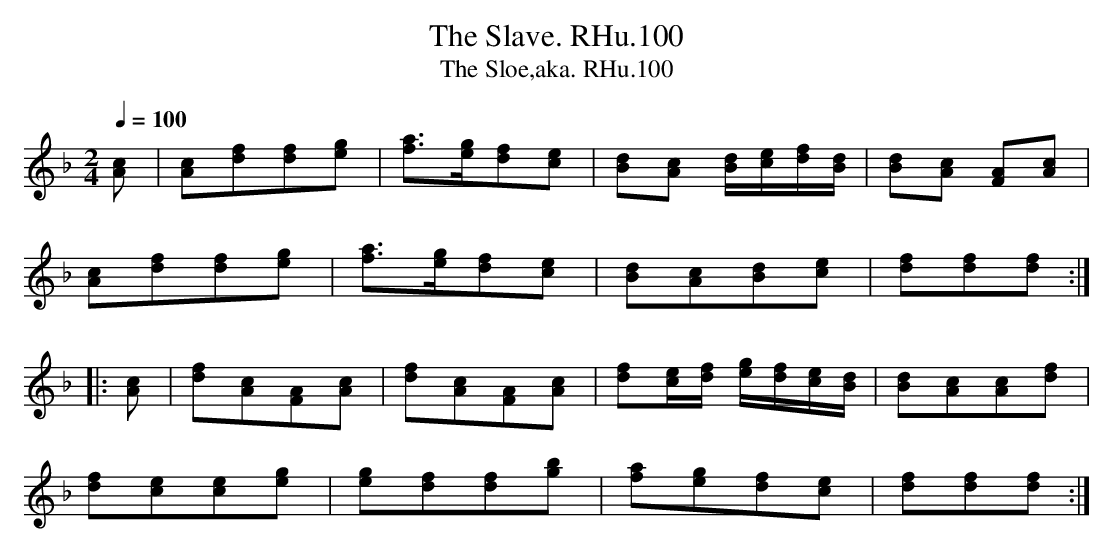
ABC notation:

X:1
T:Slave. RHu.100, The
T:Sloe,aka. RHu.100, The
M:2/4
L:1/8
Q:1/4=100
K:F
[cA]|[cA][fd][fd][ge]|[a3/2f3/2][g/e/][fd][ec]|\
[dB][cA] [d/B/][e/c/][f/d/][d/B/]|[dB][cA] [AF][cA]|
[cA][fd][fd][ge]|[a3/2f3/2][g/e/][fd][ec]|\
[dB][cA][dB][ec]|[fd][fd][fd]:|
|:[cA]|[df][cA][AF][cA]|[df][cA][AF][cA]|\
[df][e/c/][d/f/] [g/e/][f/d/][e/c/][d/B/]|[dB][cA][cA][fd]|
[fd][ec][ec][ge]|[ge][fd][fd][bg]|[af][ge][fd][ec]|[fd][fd][fd]:|
